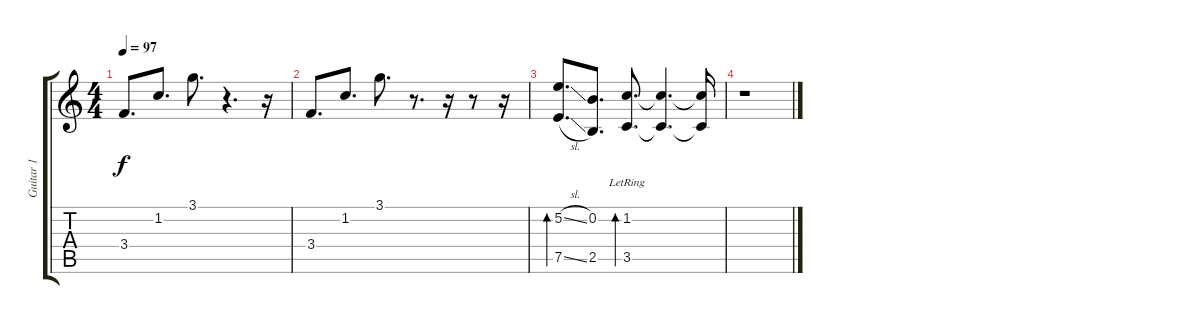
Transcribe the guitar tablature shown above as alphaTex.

\track ("Guitar 1" "Guitar 1") {instrument electricguitarclean}
\staff {score tabs}
\tuning (E4 B3 G3 D3 A2 E2) {hide}
\ts (4 4)
\tempo 97
\clef g2
\ks c
3.4.8{d dy f} 1.2.8{d} 3.1.8{d} r.4{d} r.16 |
3.4.8{d} 1.2.8{d} 3.1.8{d} r.8{d} r.16 r.8 r.16 |
(5.2{sl} 7.5{sl}).8{d bd 120} (0.2 2.5).8{d} (1.2{lr} 3.5).8{d bd 240} (1.2{t} 3.5{t}).4{d} (1.2{t} 3.5{t}).16 |
r.1
